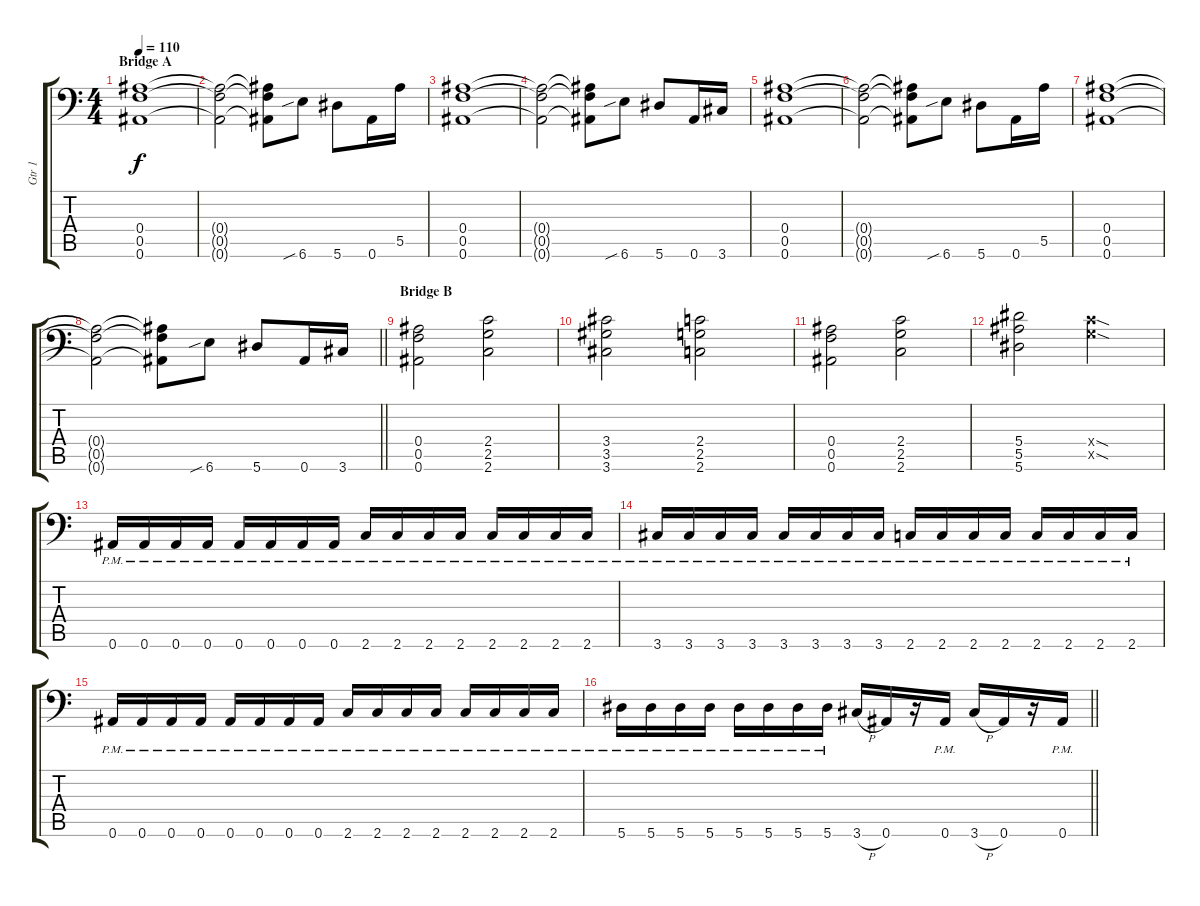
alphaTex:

\track ("Gtr 1" "Gtr 1") {instrument distortionguitar}
\staff {score tabs}
\tuning (C4 G3 Eb3 Bb2 F2 Bb1) {hide}
\ts (4 4)
\section ("" "Bridge A")
\tempo 110
\clef f4
\ks c
(0.4 0.5 0.6).1{dy f} |
(0.4{t} 0.5{t} 0.6{t}).2 (0.4{t} 0.5{t} 0.6{t}).8 6.6{sib}.8 5.6.8 0.6.16 5.5.16 |
(0.4 0.5 0.6).1 |
(0.4{t} 0.5{t} 0.6{t}).2 (0.4{t} 0.5{t} 0.6{t}).8 6.6{sib}.8 5.6.8 0.6.16 3.6.16 |
(0.4 0.5 0.6).1 |
(0.4{t} 0.5{t} 0.6{t}).2 (0.4{t} 0.5{t} 0.6{t}).8 6.6{sib}.8 5.6.8 0.6.16 5.5.16 |
(0.4 0.5 0.6).1 |
\barLineRight lightlight
(0.4{t} 0.5{t} 0.6{t}).2 (0.4{t} 0.5{t} 0.6{t}).8 6.6{sib}.8 5.6.8 0.6.16 3.6.16 |
\section ("" "Bridge B")
(0.4 0.5 0.6).2 (2.4 2.5 2.6).2 |
(3.4 3.5 3.6).2 (2.4 2.5 2.6).2 |
(0.4 0.5 0.6).2 (2.4 2.5 2.6).2 |
(5.4 5.5 5.6).2 (2.4{sod x} 2.5{sod x}).2 |
0.6{pm}.16 0.6{pm}.16 0.6{pm}.16 0.6{pm}.16 0.6{pm}.16 0.6{pm}.16 0.6{pm}.16 0.6{pm}.16 2.6{pm}.16 2.6{pm}.16 2.6{pm}.16 2.6{pm}.16 2.6{pm}.16 2.6{pm}.16 2.6{pm}.16 2.6{pm}.16 |
3.6{pm}.16 3.6{pm}.16 3.6{pm}.16 3.6{pm}.16 3.6{pm}.16 3.6{pm}.16 3.6{pm}.16 3.6{pm}.16 2.6{pm}.16 2.6{pm}.16 2.6{pm}.16 2.6{pm}.16 2.6{pm}.16 2.6{pm}.16 2.6{pm}.16 2.6{pm}.16 |
0.6{pm}.16 0.6{pm}.16 0.6{pm}.16 0.6{pm}.16 0.6{pm}.16 0.6{pm}.16 0.6{pm}.16 0.6{pm}.16 2.6{pm}.16 2.6{pm}.16 2.6{pm}.16 2.6{pm}.16 2.6{pm}.16 2.6{pm}.16 2.6{pm}.16 2.6{pm}.16 |
\barLineRight lightlight
5.6{pm}.16 5.6{pm}.16 5.6{pm}.16 5.6{pm}.16 5.6{pm}.16 5.6{pm}.16 5.6{pm}.16 5.6{pm}.16 3.6{h}.16 0.6.16 r.16 0.6{pm}.16 3.6{h}.16 0.6.16 r.16 0.6{pm}.16
